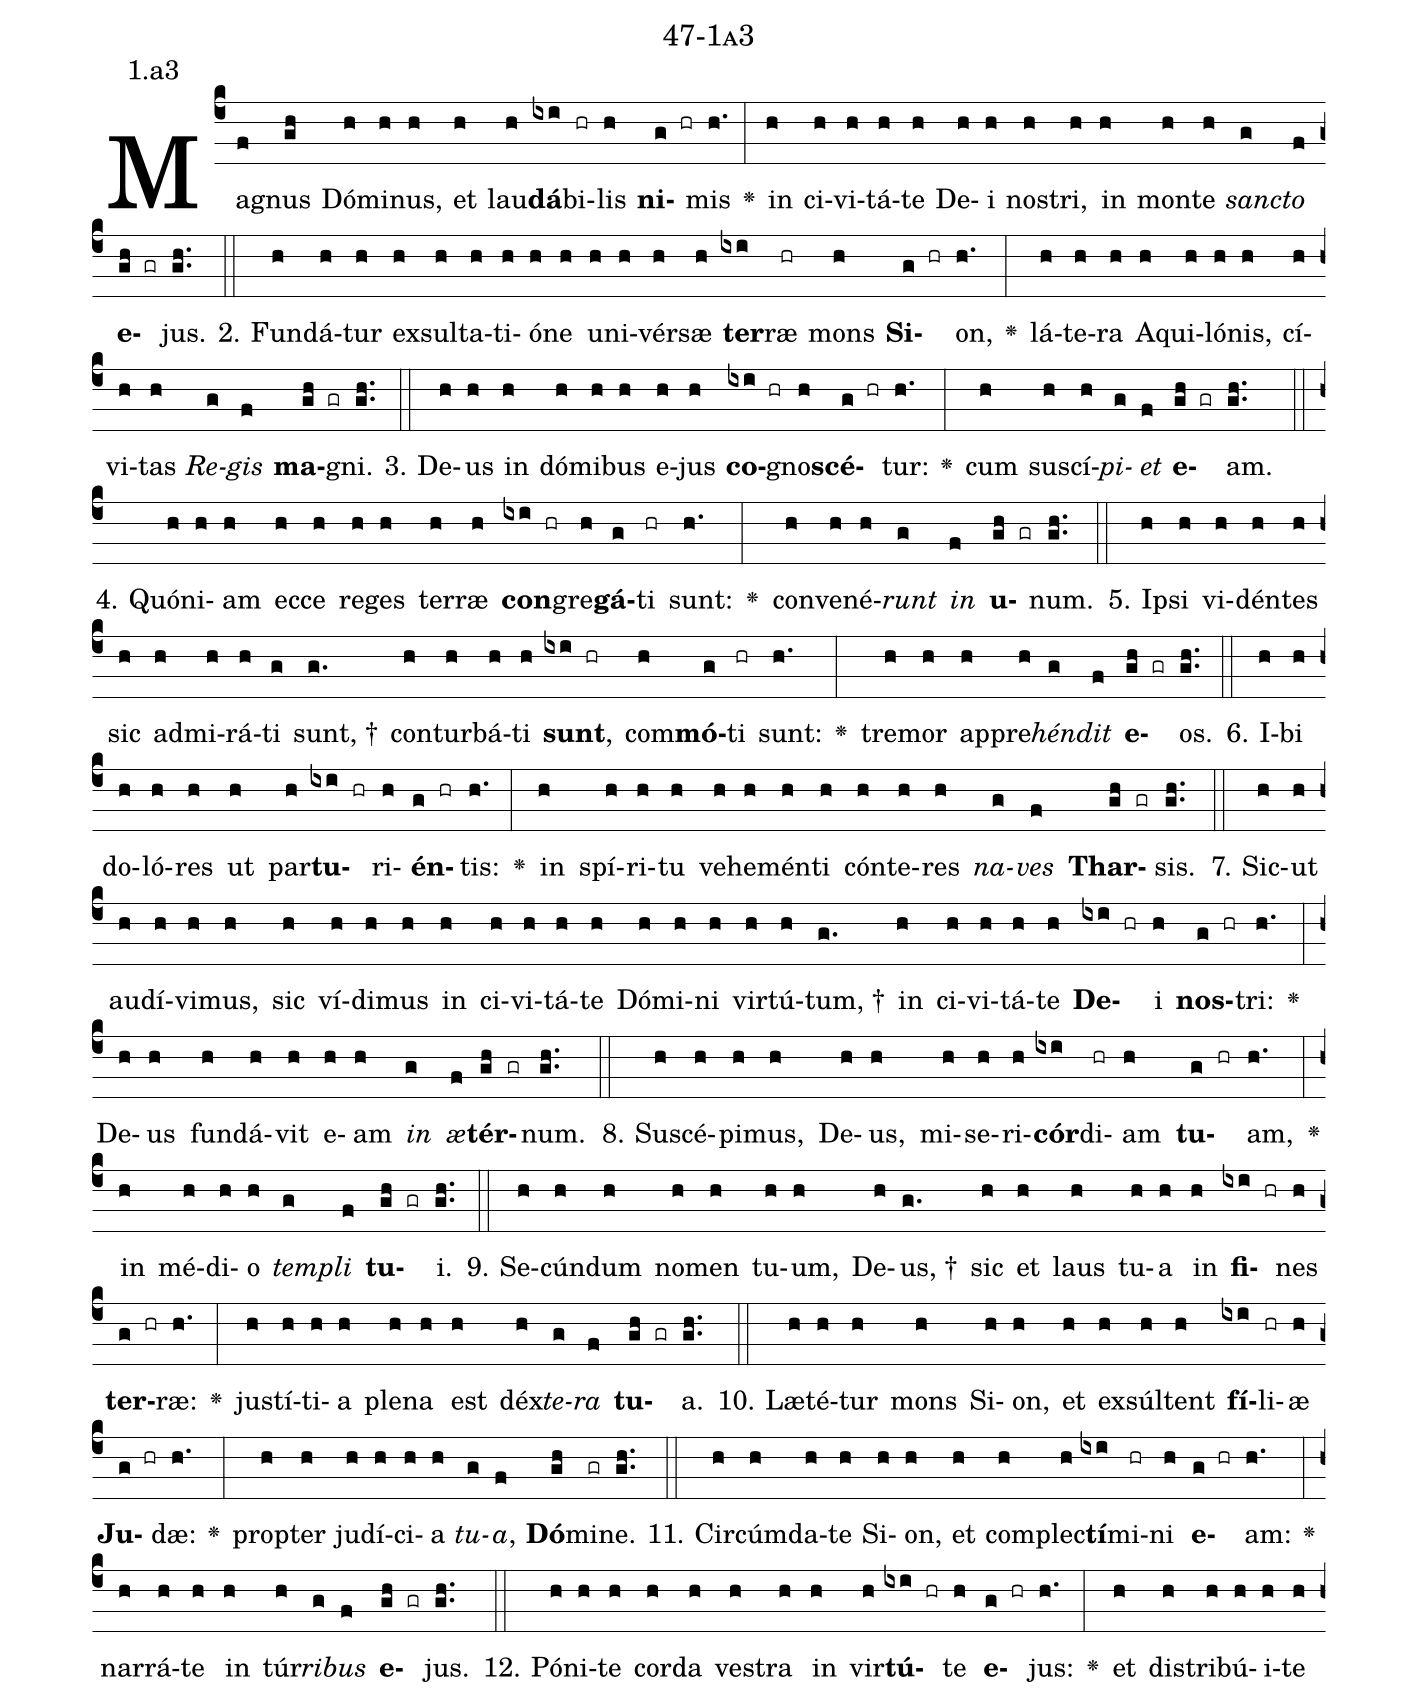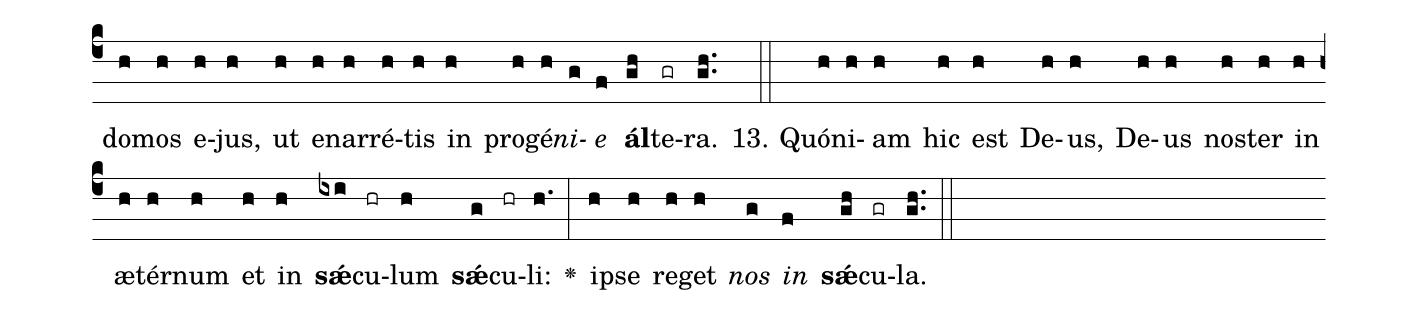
name: 47-1a3;
annotation: 1.a3;
%%
(c4)Ma(f)gnus(gh) Dó(h)mi(h)nus,(h) et(h) lau(h)<b>dá</b>(ixi)bi(hr)lis(h) <b>ni</b>(g hr)mis(h.) <v>\greheightstar</v>(:) in(h) ci(h)vi(h)tá(h)te(h) De(h)i(h) nos(h)tri,(h) in(h) mon(h)te(h) <i>sanc</i>(g)<i>to</i>(f) <b>e</b>(gh gr)jus.(gh..) (::)
2. Fun(h)dá(h)tur(h) ex(h)sul(h)ta(h)ti(h)ó(h)ne(h) u(h)ni(h)vér(h)sæ(h) <b>ter</b>(ixi)ræ(hr) mons(h) <b>Si</b>(g hr)on,(h.) <v>\greheightstar</v>(:) lá(h)te(h)ra(h) A(h)qui(h)ló(h)nis,(h) cí(h)vi(h)tas(h) <i>Re</i>(g)<i>gis</i>(f) <b>ma</b>(gh gr)gni.(gh..) (::)
3. De(h)us(h) in(h) dó(h)mi(h)bus(h) e(h)jus(h) <b>co</b>(ixi hr)gno(h)<b>scé</b>(g hr)tur:(h.) <v>\greheightstar</v>(:) cum(h) su(h)scí(h)<i>pi</i>(g)<i>et</i>(f) <b>e</b>(gh gr)am.(gh..) (::)
4. Quón(h)i(h)am(h) ec(h)ce(h) re(h)ges(h) ter(h)ræ(h) <b>con</b>(ixi hr)gre(h)<b>gá</b>(g)ti(hr) sunt:(h.) <v>\greheightstar</v>(:) con(h)ve(h)né(h)<i>runt</i>(g) <i>in</i>(f) <b>u</b>(gh gr)num.(gh..) (::)
5. Ip(h)si(h) vi(h)dén(h)tes(h) sic(h) ad(h)mi(h)rá(h)ti(g) sunt, †(g.) con(h)tur(h)bá(h)ti(h) <b>sunt</b>,(ixi hr) com(h)<b>mó</b>(g)ti(hr) sunt:(h.) <v>\greheightstar</v>(:) tre(h)mor(h) ap(h)pre(h)<i>hén</i>(g)<i>dit</i>(f) <b>e</b>(gh gr)os.(gh..) (::)
6. I(h)bi(h) do(h)ló(h)res(h) ut(h) par(h)<b>tu</b>(ixi hr)ri(h)<b>én</b>(g hr)tis:(h.) <v>\greheightstar</v>(:) in(h) spí(h)ri(h)tu(h) ve(h)he(h)mén(h)ti(h) cón(h)te(h)res(h) <i>na</i>(g)<i>ves</i>(f) <b>Thar</b>(gh gr)sis.(gh..) (::)
7. Sic(h)ut(h) au(h)dí(h)vi(h)mus,(h) sic(h) ví(h)di(h)mus(h) in(h) ci(h)vi(h)tá(h)te(h) Dó(h)mi(h)ni(h) vir(h)tú(h)tum, †(g.) in(h) ci(h)vi(h)tá(h)te(h) <b>De</b>(ixi hr)i(h) <b>nos</b>(g hr)tri:(h.) <v>\greheightstar</v>(:) De(h)us(h) fun(h)dá(h)vit(h) e(h)am(h) <i>in</i>(g) <i>æ</i>(f)<b>tér</b>(gh gr)num.(gh..) (::)
8. Su(h)scé(h)pi(h)mus,(h) De(h)us,(h) mi(h)se(h)ri(h)<b>cór</b>(ixi)di(hr)am(h) <b>tu</b>(g hr)am,(h.) <v>\greheightstar</v>(:) in(h) mé(h)di(h)o(h) <i>tem</i>(g)<i>pli</i>(f) <b>tu</b>(gh gr)i.(gh..) (::)
9. Se(h)cún(h)dum(h) no(h)men(h) tu(h)um,(h) De(h)us, †(g.) sic(h) et(h) laus(h) tu(h)a(h) in(h) <b>fi</b>(ixi hr)nes(h) <b>ter</b>(g hr)ræ:(h.) <v>\greheightstar</v>(:) jus(h)tí(h)ti(h)a(h) ple(h)na(h) est(h) déx(h)<i>te</i>(g)<i>ra</i>(f) <b>tu</b>(gh gr)a.(gh..) (::)
10. Læ(h)té(h)tur(h) mons(h) Si(h)on,(h) et(h) ex(h)súl(h)tent(h) <b>fí</b>(ixi)li(hr)æ(h) <b>Ju</b>(g hr)dæ:(h.) <v>\greheightstar</v>(:) prop(h)ter(h) ju(h)dí(h)ci(h)a(h) <i>tu</i>(g)<i>a</i>,(f) <b>Dó</b>(gh)mi(gr)ne.(gh..) (::)
11. Cir(h)cúm(h)da(h)te(h) Si(h)on,(h) et(h) com(h)plec(h)<b>tí</b>(ixi)mi(hr)ni(h) <b>e</b>(g hr)am:(h.) <v>\greheightstar</v>(:) nar(h)rá(h)te(h) in(h) túr(h)<i>ri</i>(g)<i>bus</i>(f) <b>e</b>(gh gr)jus.(gh..) (::)
12. Pó(h)ni(h)te(h) cor(h)da(h) ves(h)tra(h) in(h) vir(h)<b>tú</b>(ixi hr)te(h) <b>e</b>(g hr)jus:(h.) <v>\greheightstar</v>(:) et(h) dis(h)tri(h)bú(h)i(h)te(h) do(h)mos(h) e(h)jus,(h) ut(h) e(h)nar(h)ré(h)tis(h) in(h) pro(h)gé(h)<i>ni</i>(g)<i>e</i>(f) <b>ál</b>(gh)te(gr)ra.(gh..) (::)
13. Quón(h)i(h)am(h) hic(h) est(h) De(h)us,(h) De(h)us(h) nos(h)ter(h) in(h) æ(h)tér(h)num(h) et(h) in(h) <b>sǽ</b>(ixi)cu(hr)lum(h) <b>sǽ</b>(g)cu(hr)li:(h.) <v>\greheightstar</v>(:) ip(h)se(h) re(h)get(h) <i>nos</i>(g) <i>in</i>(f) <b>sǽ</b>(gh)cu(gr)la.(gh..) (::)
